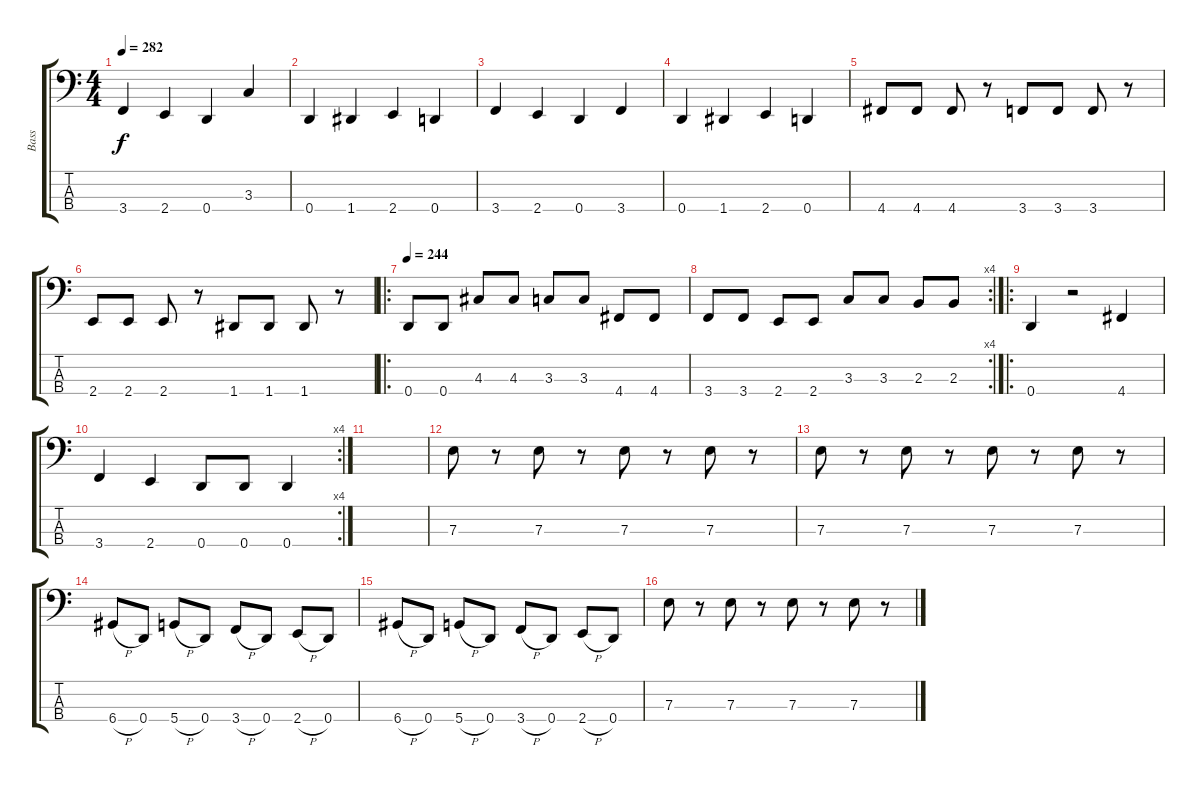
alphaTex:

\track ("Bass" "Bass") {instrument electricbassfinger}
\staff {score tabs}
\tuning (G2 D2 A1 D1) {hide}
\ts (4 4)
\tempo 282
\clef f4
\ks c
3.4.4{dy f} 2.4.4 0.4.4 3.3.4 |
0.4.4 1.4.4 2.4.4 0.4.4 |
3.4.4 2.4.4 0.4.4 3.4.4 |
0.4.4 1.4.4 2.4.4 0.4.4 |
4.4.8 4.4.8 4.4.8 r.8 3.4.8 3.4.8 3.4.8 r.8 |
2.4.8 2.4.8 2.4.8 r.8 1.4.8 1.4.8 1.4.8 r.8 |
\ro
\tempo 244
0.4.8 0.4.8 4.3.8 4.3.8 3.3.8 3.3.8 4.4.8 4.4.8 |
\rc 4
3.4.8 3.4.8 2.4.8 2.4.8 3.3.8 3.3.8 2.3.8 2.3.8 |
\ro
0.4.4 r.2 4.4.4 |
\rc 4
3.4.4 2.4.4 0.4.8 0.4.8 0.4.4 |
|
7.3.8 r.8 7.3.8 r.8 7.3.8 r.8 7.3.8 r.8 |
7.3.8 r.8 7.3.8 r.8 7.3.8 r.8 7.3.8 r.8 |
6.4{h}.8 0.4.8 5.4{h}.8 0.4.8 3.4{h}.8 0.4.8 2.4{h}.8 0.4.8 |
6.4{h}.8 0.4.8 5.4{h}.8 0.4.8 3.4{h}.8 0.4.8 2.4{h}.8 0.4.8 |
7.3.8 r.8 7.3.8 r.8 7.3.8 r.8 7.3.8 r.8
